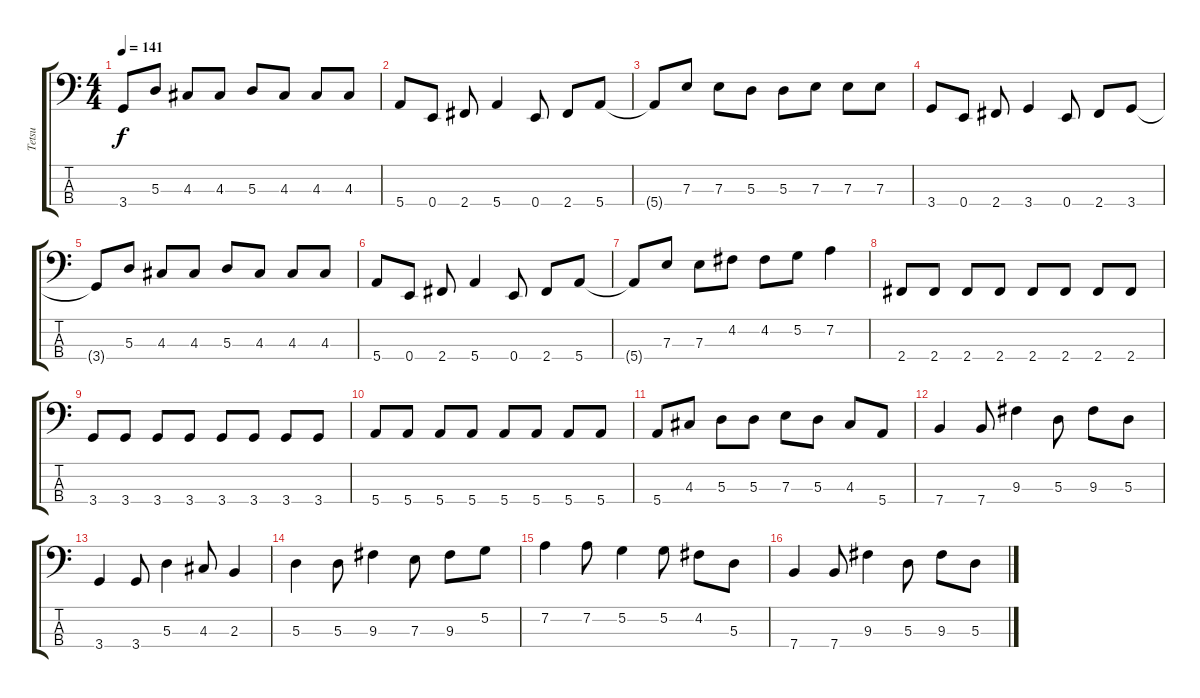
\track ("Tetsu" "Tetsu") {instrument electricbassfinger}
\staff {score tabs}
\tuning (G2 D2 A1 E1) {hide}
\ts (4 4)
\tempo 141
\clef f4
\ks c
3.4{t}.8{dy f} 5.3.8 4.3.8 4.3.8 5.3.8 4.3.8 4.3.8 4.3.8 |
5.4.8 0.4.8 2.4.8 5.4.4 0.4.8 2.4.8 5.4.8 |
5.4{t}.8 7.3.8 7.3.8 5.3.8 5.3.8 7.3.8 7.3.8 7.3.8 |
3.4.8 0.4.8 2.4.8 3.4.4 0.4.8 2.4.8 3.4.8 |
3.4{t}.8 5.3.8 4.3.8 4.3.8 5.3.8 4.3.8 4.3.8 4.3.8 |
5.4.8 0.4.8 2.4.8 5.4.4 0.4.8 2.4.8 5.4.8 |
5.4{t}.8 7.3.8 7.3.8 4.2.8 4.2.8 5.2.8 7.2.4 |
2.4.8 2.4.8 2.4.8 2.4.8 2.4.8 2.4.8 2.4.8 2.4.8 |
3.4.8 3.4.8 3.4.8 3.4.8 3.4.8 3.4.8 3.4.8 3.4.8 |
5.4.8 5.4.8 5.4.8 5.4.8 5.4.8 5.4.8 5.4.8 5.4.8 |
5.4.8 4.3.8 5.3.8 5.3.8 7.3.8 5.3.8 4.3.8 5.4.8 |
7.4.4 7.4.8 9.3.4 5.3.8 9.3.8 5.3.8 |
3.4.4 3.4.8 5.3.4 4.3.8 2.3.4 |
5.3.4 5.3.8 9.3.4 7.3.8 9.3.8 5.2.8 |
7.2.4 7.2.8 5.2.4 5.2.8 4.2.8 5.3.8 |
7.4.4 7.4.8 9.3.4 5.3.8 9.3.8 5.3.8
